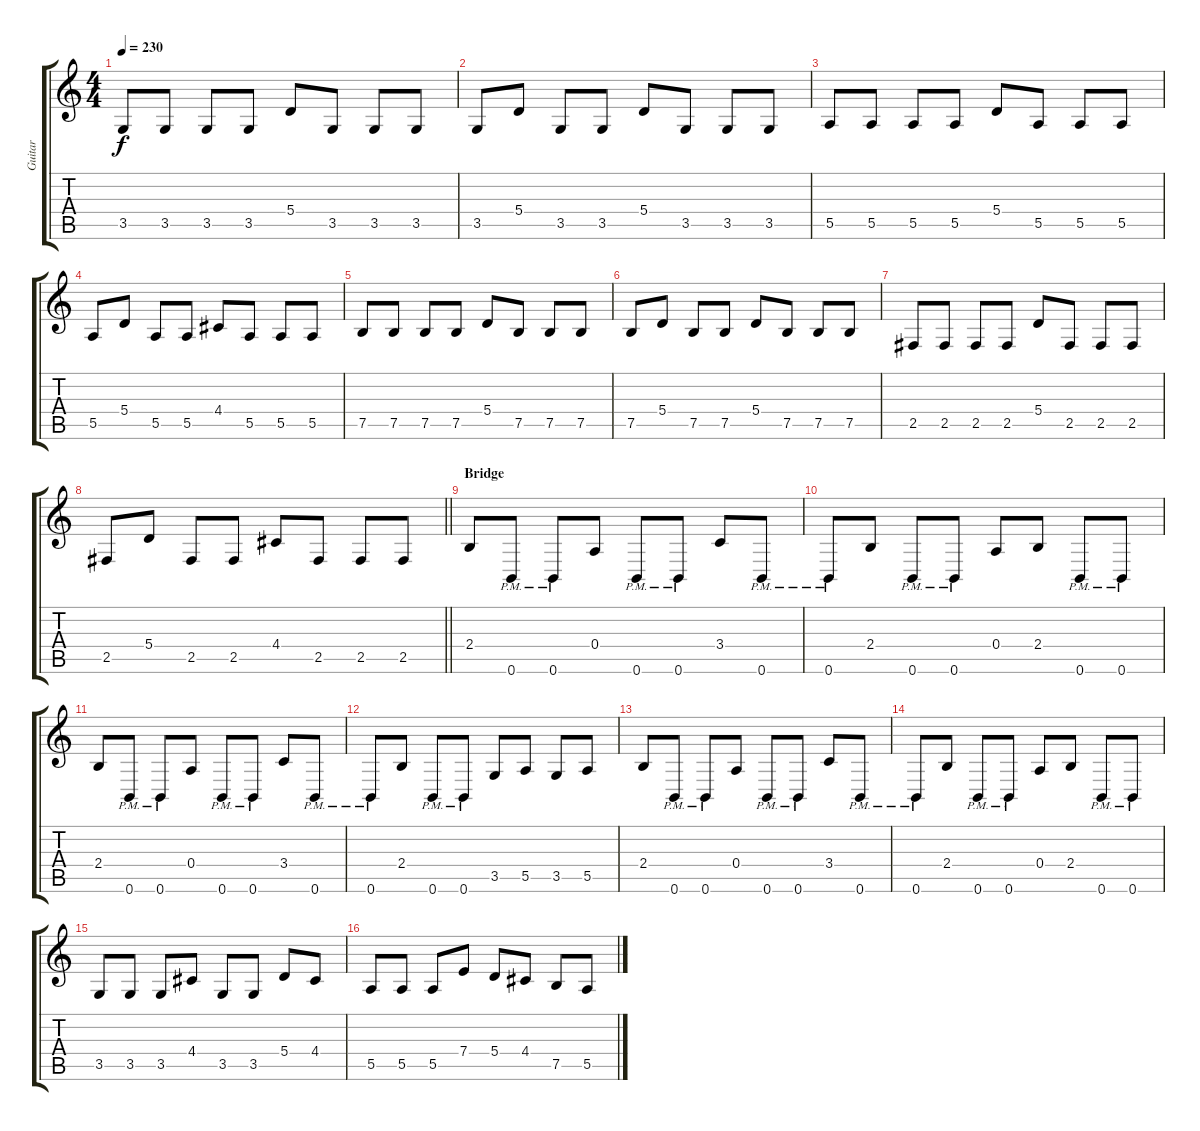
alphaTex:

\track ("Guitar" "Guitar") {instrument overdrivenguitar}
\staff {score tabs}
\tuning (B3 Gb3 D3 A2 E2 B1) {hide}
\ts (4 4)
\tempo 230
\clef g2
\ks c
3.5.8{dy f} 3.5.8 3.5.8 3.5.8 5.4.8 3.5.8 3.5.8 3.5.8 |
3.5.8 5.4.8 3.5.8 3.5.8 5.4.8 3.5.8 3.5.8 3.5.8 |
5.5.8 5.5.8 5.5.8 5.5.8 5.4.8 5.5.8 5.5.8 5.5.8 |
5.5.8 5.4.8 5.5.8 5.5.8 4.4.8 5.5.8 5.5.8 5.5.8 |
7.5.8 7.5.8 7.5.8 7.5.8 5.4.8 7.5.8 7.5.8 7.5.8 |
7.5.8 5.4.8 7.5.8 7.5.8 5.4.8 7.5.8 7.5.8 7.5.8 |
2.5.8 2.5.8 2.5.8 2.5.8 5.4.8 2.5.8 2.5.8 2.5.8 |
\barLineRight lightlight
2.5.8 5.4.8 2.5.8 2.5.8 4.4.8 2.5.8 2.5.8 2.5.8 |
\section ("" "Bridge")
2.4.8 0.6{pm}.8 0.6{pm}.8 0.4.8 0.6{pm}.8 0.6{pm}.8 3.4.8 0.6{pm}.8 |
0.6{pm}.8 2.4.8 0.6{pm}.8 0.6{pm}.8 0.4.8 2.4.8 0.6{pm}.8 0.6{pm}.8 |
2.4.8 0.6{pm}.8 0.6{pm}.8 0.4.8 0.6{pm}.8 0.6{pm}.8 3.4.8 0.6{pm}.8 |
0.6{pm}.8 2.4.8 0.6{pm}.8 0.6{pm}.8 3.5.8 5.5.8 3.5.8 5.5.8 |
2.4.8 0.6{pm}.8 0.6{pm}.8 0.4.8 0.6{pm}.8 0.6{pm}.8 3.4.8 0.6{pm}.8 |
0.6{pm}.8 2.4.8 0.6{pm}.8 0.6{pm}.8 0.4.8 2.4.8 0.6{pm}.8 0.6{pm}.8 |
3.5.8 3.5.8 3.5.8 4.4.8 3.5.8 3.5.8 5.4.8 4.4.8 |
5.5.8 5.5.8 5.5.8 7.4.8 5.4.8 4.4.8 7.5.8 5.5.8
